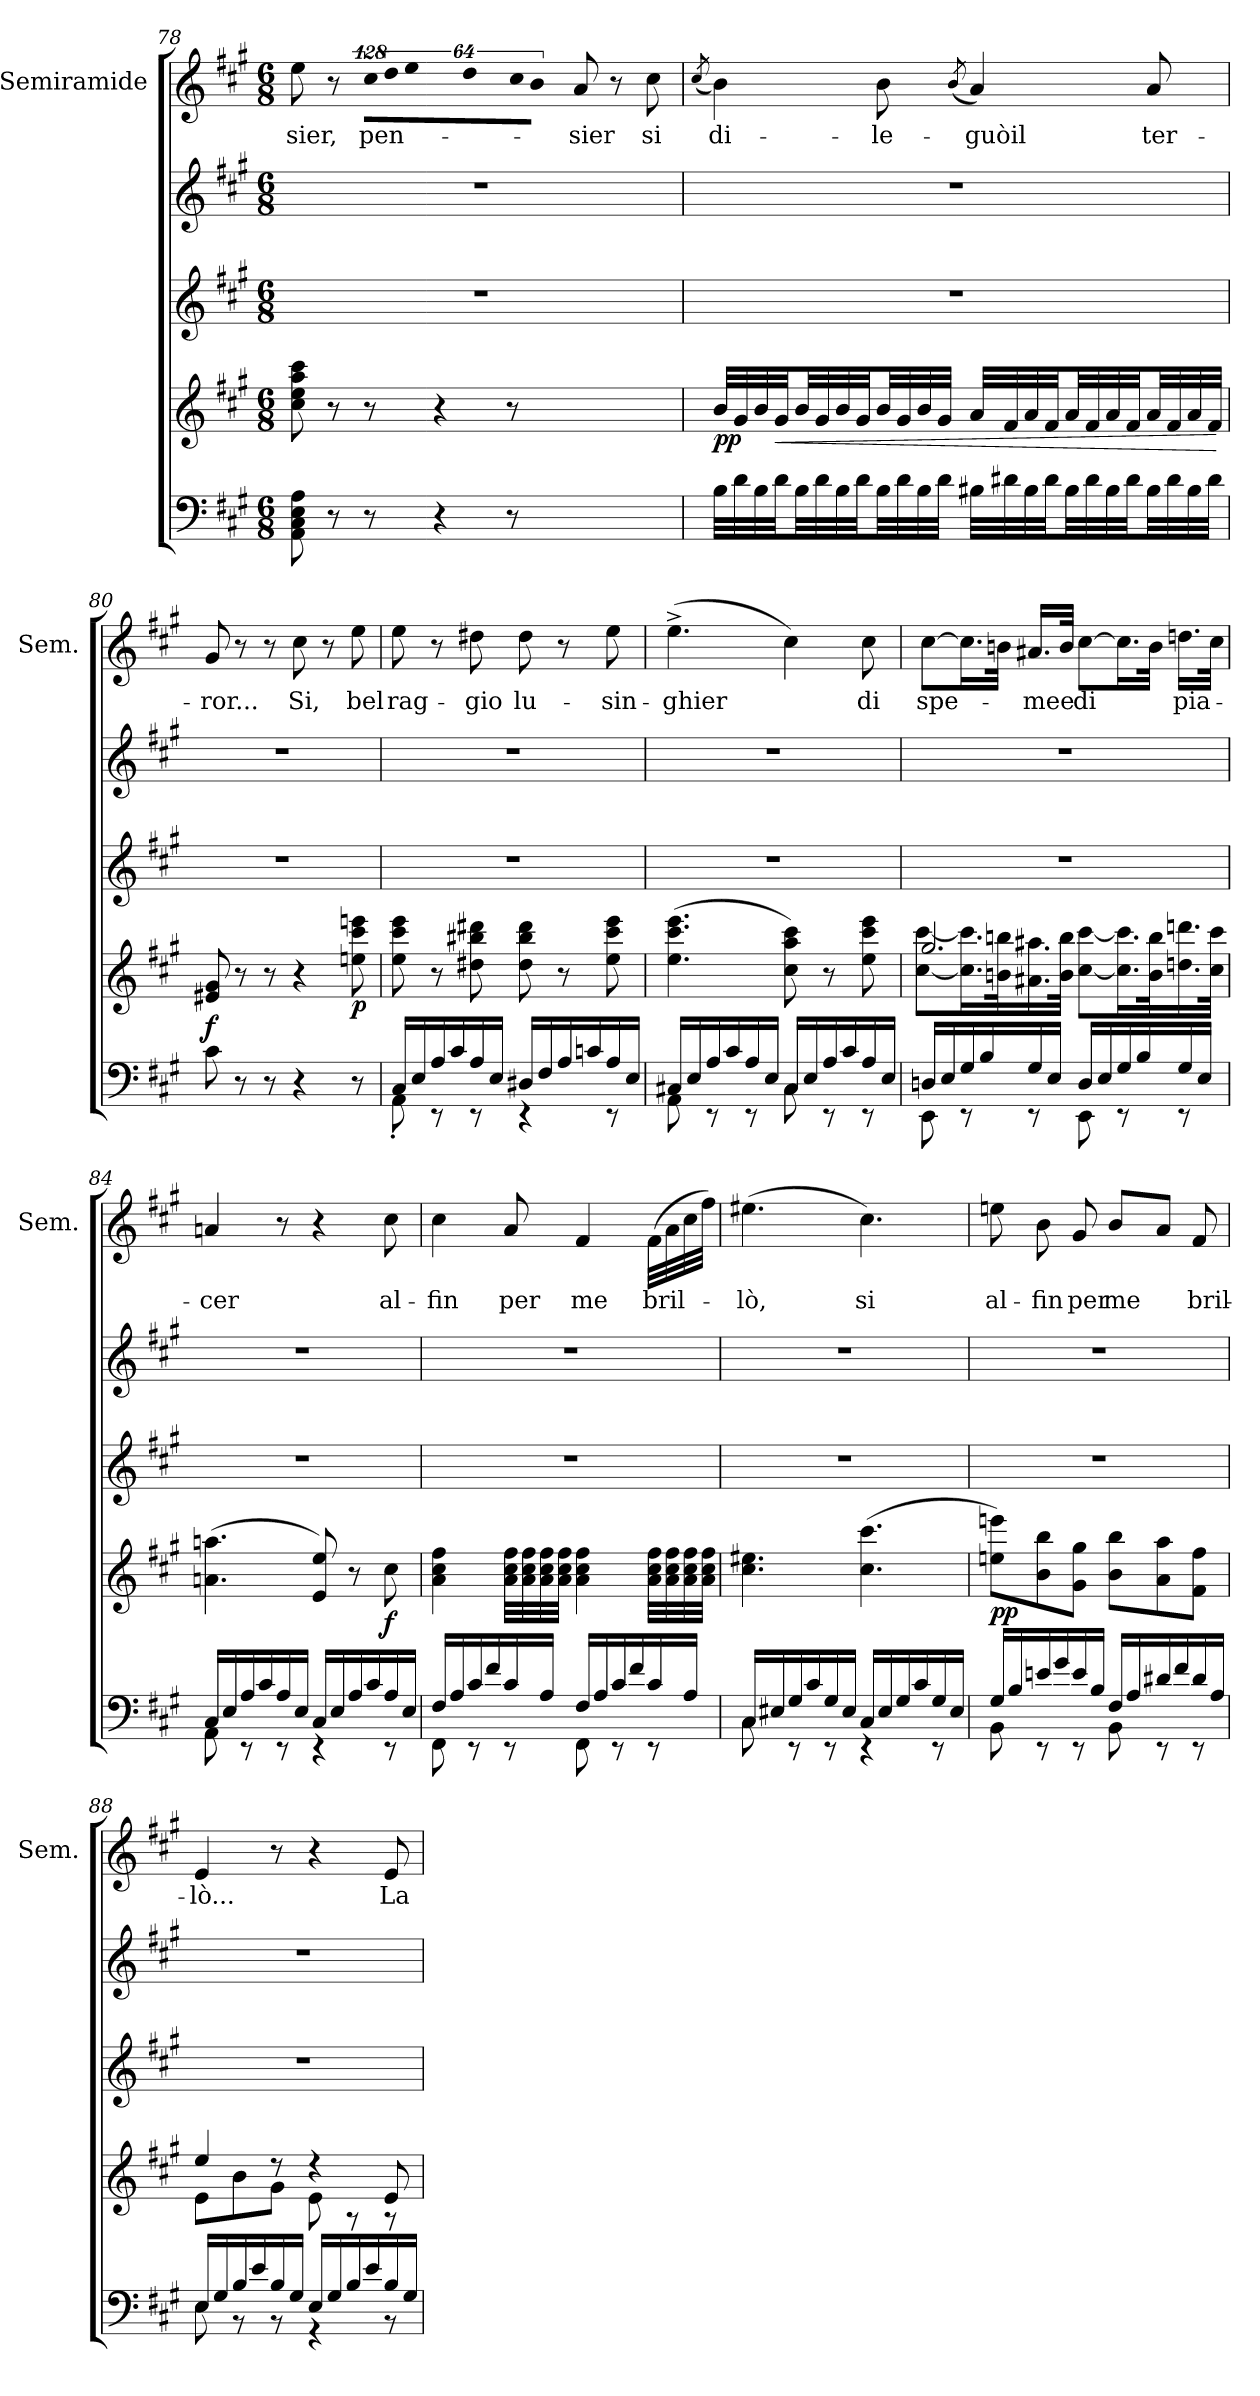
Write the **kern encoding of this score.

**kern	**kern	**dynam	**kern	**kern	**kern	**text
*part4	*part4	*part4	*part3	*part2	*part1	*part1
*staff5	*staff4	*staff4/5	*staff3	*staff2	*staff1	*staff1
*	*	*	*	*	*I"Semiramide	*
*	*	*	*	*	*I'Sem.	*
!!LO:LB:g=z
*clefF4	*clefG2	*	*clefG2	*clefG2	*clefG2	*
*k[f#c#g#]	*k[f#c#g#]	*	*k[f#c#g#]	*k[f#c#g#]	*k[f#c#g#]	*
*A:	*A:	*	*A:	*A:	*A:	*
*M6/8	*M6/8	*	*M6/8	*M6/8	*M6/8	*
=78	=78	=78	=78	=78	=78	=78
8AA\ 8C#\ 8E\ 8A\	8cc#\ 8ee\ 8aa\ 8ccc#\	.	2.r	2.r	8ee\	-sier,
8r	8r	.	.	.	8r	.
!	!	!	!	!	!LO:N:vis=32	!
8r	8r	.	.	.	4096%85cc#\LLL	pen-
!	!	!	!	!	!LO:N:vis=32	!
.	.	.	.	.	2048%43dd\	.
!	!	!	!	!	!LO:N:vis=32	!
.	.	.	.	.	4096%85ee\	.
!	!	!	!	!	!LO:N:vis=32	!
.	.	.	.	.	4096%85dd\	.
!	!	!	!	!	!LO:N:vis=32	!
.	.	.	.	.	2048%43cc#\	.
!	!	!	!	!	!LO:N:vis=32	!
.	.	.	.	.	4096%85b\JJJ	.
4r	4r	.	.	.	8a/	-sier
.	.	.	.	.	8r	.
8r	8r	.	.	.	8cc#\	si
=79	=79	=79	=79	=79	=79	=79
.	.	.	.	.	(8qcc#/	.
!	!	!LO:DY:b	!	!	!	!
32B\LLL	32b/LLL	pp	2.r	2.r	4b\)	di-
32d\	32g#/	.	.	.	.	.
32B\	32b/	.	.	.	.	.
!	!	!LO:HP:b	!	!	!	!
32d\JJ	32g#/JJ	<	.	.	.	.
32B\LL	32b/LL	.	.	.	.	.
32d\	32g#/	.	.	.	.	.
32B\	32b/	.	.	.	.	.
32d\JJ	32g#/JJ	.	.	.	.	.
32B\LL	32b/LL	.	.	.	8b\	-le-
32d\	32g#/	.	.	.	.	.
32B\	32b/	.	.	.	.	.
32d\JJJ	32g#/JJJ	.	.	.	.	.
.	.	.	.	.	(8qb/	.
32B#X\LLL	32a/LLL	.	.	.	4a/)	-guòil
32d#X\	32f#/	.	.	.	.	.
32B#\	32a/	.	.	.	.	.
32d#\JJ	32f#/JJ	.	.	.	.	.
32B#\LL	32a/LL	.	.	.	.	.
32d#\	32f#/	.	.	.	.	.
32B#\	32a/	.	.	.	.	.
32d#\JJ	32f#/JJ	.	.	.	.	.
32B#\LL	32a/LL	.	.	.	8a/	ter-
32d#\	32f#/	.	.	.	.	.
32B#\	32a/	.	.	.	.	.
32d#\JJJ	32f#/JJJ	.	.	.	.	.
.	.	[	.	.	.	.
=80	=80	=80	=80	=80	=80	=80
!	!	!LO:DY:b	!	!	!	!
8c#\	8e#X/ 8g#/	f	2.r	2.r	8g#/	-ror...
8r	8r	.	.	.	8r	.
8r	8r	.	.	.	8r	.
4r	4r	.	.	.	8cc#\	Si,
.	.	.	.	.	8r	.
!	!	!LO:DY:b	!	!	!	!
8r	8een\ 8ccc#\ 8eeen\	p	.	.	8ee\	bel
=81	=81	=81	=81	=81	=81	=81
*^	*	*	*	*	*	*
16C#/LL	8AA'<\	8ee\ 8ccc#\ 8eee\	.	2.r	2.r	8ee\	rag-
16E/	.	.	.	.	.	.	.
16A/	8rEE	8r	.	.	.	8r	.
16c#/	.	.	.	.	.	.	.
16A/	8rEE	8dd#X\ 8bb#X\ 8ddd#X\	.	.	.	8dd#X\	-gio
16E/JJ	.	.	.	.	.	.	.
16D#X/LL	4rEE	8dd#\ 8bb#\ 8ddd#\	.	.	.	8dd#\	lu-
16F#/	.	.	.	.	.	.	.
16A/	.	8r	.	.	.	8r	.
16cn/	.	.	.	.	.	.	.
16A/	8rEE	8ee\ 8ccc#\ 8eee\	.	.	.	8ee\	-sin-
16E/JJ	.	.	.	.	.	.	.
!!LO:LB:g=z
=82	=82	=82	=82	=82	=82	=82	=82
16C#X/LL	8AA\	(4.ee\ 4.ccc#\ 4.eee\	.	2.r	2.r	(4.ee^>\	-ghier
16E/	.	.	.	.	.	.	.
16A/	8rEE	.	.	.	.	.	.
16c#/	.	.	.	.	.	.	.
16A/	8rEE	.	.	.	.	.	.
16E/JJ	.	.	.	.	.	.	.
16C#/LL	8C#\	8cc#\ 8aa\ 8ccc#\)	.	.	.	4cc#\)	.
16E/	.	.	.	.	.	.	.
16A/	8rEE	8r	.	.	.	.	.
16c#/	.	.	.	.	.	.	.
16A/	8rEE	8ee\ 8ccc#\ 8eee\	.	.	.	8cc#\	di
16E/JJ	.	.	.	.	.	.	.
=83	=83	=83	=83	=83	=83	=83	=83
*	*	*^	*	*	*	*	*
16Dn/LL	8EE\	2.gg#/	[<8cc#\ [>8ccc#\L	.	2.r	2.r	[8cc#\L	spe-
16E/	.	.	.	.	.	.	.	.
16G#/	8rEE	.	16.cc#\] 16.ccc#\]L	.	.	.	16.cc#\L]	.
16B/	.	.	.	.	.	.	.	.
.	.	.	32bn\ 32bbn\k	.	.	.	32bn\JJk	.
16G#/	8rEE	.	16.a#X\ 16.aa#X\	.	.	.	16.a#X/LL	-mee
16E/JJ	.	.	.	.	.	.	.	.
.	.	.	32b\ 32bb\JJk	.	.	.	32b/JJk	.
16D/LL	8EE\	.	[<8cc#\ [>8ccc#\L	.	.	.	[8cc#\L	di
16E/	.	.	.	.	.	.	.	.
16G#/	8rEE	.	16.cc#\] 16.ccc#\]L	.	.	.	16.cc#\L]	.
16B/	.	.	.	.	.	.	.	.
.	.	.	32b\ 32bb\k	.	.	.	32b\JJk	.
16G#/	8rEE	.	16.ddn\ 16.dddn\	.	.	.	16.ddn\LL	pia-
16E/JJ	.	.	.	.	.	.	.	.
.	.	.	32cc#\ 32ccc#\JJk	.	.	.	32cc#\JJk	.
*	*	*v	*v	*	*	*	*	*
=84	=84	=84	=84	=84	=84	=84	=84
16C#/LL	8AA\	(4.an\ 4.aan\	.	2.r	2.r	4an/	-cer
16E/	.	.	.	.	.	.	.
16A/	8rEE	.	.	.	.	.	.
16c#/	.	.	.	.	.	.	.
16A/	8rEE	.	.	.	.	8r	.
16E/JJ	.	.	.	.	.	.	.
16C#/LL	4rEE	8e/ 8ee/)	.	.	.	4r	.
16E/	.	.	.	.	.	.	.
16A/	.	8r	.	.	.	.	.
16c#/	.	.	.	.	.	.	.
!	!	!	!LO:DY:b	!	!	!	!
16A/	8rEE	8cc#\	f	.	.	8cc#\	al-
16E/JJ	.	.	.	.	.	.	.
=85	=85	=85	=85	=85	=85	=85	=85
16F#/LL	8FF#\	4a\ 4cc#\ 4ff#\	.	2.r	2.r	4cc#\	-fin
16A/	.	.	.	.	.	.	.
16c#/	8rEE	.	.	.	.	.	.
16f#/	.	.	.	.	.	.	.
16c#/	8rEE	32a\ 32cc#\ 32ff#\LLL	.	.	.	8a/	per
.	.	32a\ 32cc#\ 32ff#\	.	.	.	.	.
16A/JJ	.	32a\ 32cc#\ 32ff#\	.	.	.	.	.
.	.	32a\ 32cc#\ 32ff#\JJJ	.	.	.	.	.
16F#/LL	8FF#\	4a\ 4cc#\ 4ff#\	.	.	.	4f#/	me
16A/	.	.	.	.	.	.	.
16c#/	8rEE	.	.	.	.	.	.
16f#/	.	.	.	.	.	.	.
16c#/	8rEE	32a\ 32cc#\ 32ff#\LLL	.	.	.	(32f#\LLL	bril-
.	.	32a\ 32cc#\ 32ff#\	.	.	.	32a\	.
16A/JJ	.	32a\ 32cc#\ 32ff#\	.	.	.	32cc#\	.
.	.	32a\ 32cc#\ 32ff#\JJJ	.	.	.	32ff#\JJJ)	.
!!LO:PB:g=z
=86	=86	=86	=86	=86	=86	=86	=86
16C#/LL	8C#\	4.cc#\ 4.ee#X\	.	2.r	2.r	(4.ee#X\	-lò,
16E#X/	.	.	.	.	.	.	.
16G#/	8rEE	.	.	.	.	.	.
16c#/	.	.	.	.	.	.	.
16G#/	8rEE	.	.	.	.	.	.
16E#/JJ	.	.	.	.	.	.	.
16C#/LL	4rEE	(4.cc#\ 4.ccc#\	.	.	.	4.cc#\)	si
16E#/	.	.	.	.	.	.	.
16G#/	.	.	.	.	.	.	.
16c#/	.	.	.	.	.	.	.
16G#/	8rEE	.	.	.	.	.	.
16E#/JJ	.	.	.	.	.	.	.
=87	=87	=87	=87	=87	=87	=87	=87
!	!	!	!LO:DY:b	!	!	!	!
16G#/LL	8BB\	8een\ 8eeen\L)	pp	2.r	2.r	8een\	al-
16B/	.	.	.	.	.	.	.
16en/	8rEE	8b\ 8bb\	.	.	.	8b\	-fin
16g#/	.	.	.	.	.	.	.
16e/	8rEE	8g#\ 8gg#\J	.	.	.	8g#/	per
16B/JJ	.	.	.	.	.	.	.
16F#/LL	8BB\	8b\ 8bb\L	.	.	.	8b/L	me
16A/	.	.	.	.	.	.	.
16d#X/	8rEE	8a\ 8aa\	.	.	.	8a/J	.
16f#/	.	.	.	.	.	.	.
16d#/	8rEE	8f#\ 8ff#\J	.	.	.	8f#/	bril-
16A/JJ	.	.	.	.	.	.	.
=88	=88	=88	=88	=88	=88	=88	=88
*	*	*^	*	*	*	*	*
16E/LL	8E\	4ee/	8e\L	.	2.r	2.r	4e/	-lò...
16G#/	.	.	.	.	.	.	.	.
16B/	8rBB	.	8b\	.	.	.	.	.
16e/	.	.	.	.	.	.	.	.
16B/	8rBB	8rdd	8g#\J	.	.	.	8r	.
16G#/JJ	.	.	.	.	.	.	.	.
16E/LL	4rGG	4rcc	8e\	.	.	.	4r	.
16G#/	.	.	.	.	.	.	.	.
16B/	.	.	8rA	.	.	.	.	.
16e/	.	.	.	.	.	.	.	.
16B/	8rBB	8rA	8e/	.	.	.	8e/	La
16G#/JJ	.	.	.	.	.	.	.	.
*v	*v	*	*	*	*	*	*	*
*	*v	*v	*	*	*	*	*
=	=	=	=	=	=	=
*-	*-	*-	*-	*-	*-	*-
